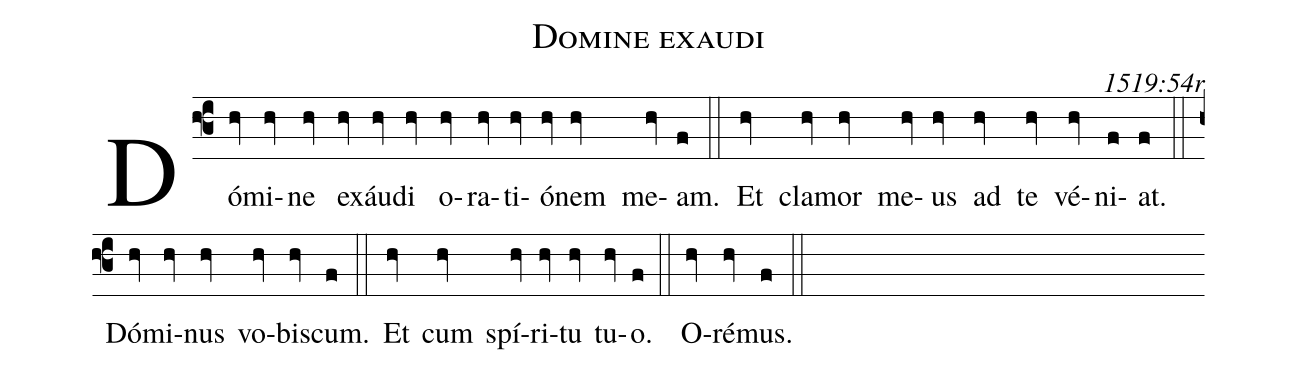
name: Domine exaudi;
commentary: 1519:54r;
%%
(f3) Dó(hv)mi(hv)ne(hv) ex(hv)áu(hv)di(hv) o(hv)ra(hv)ti(hv)ó(hv)nem(hv) me(hv)am.(f) (::)

Et(hv) cla(hv)mor(hv) me(hv)us(hv) ad(hv) te(hv) vé(hv)ni(f)at.(f) (::)

Dó(hv)mi(hv)nus(hv) vo(hv)bis(hv)cum.(f) (::)

Et(hv) cum(hv) spí(hv)ri(hv)tu(hv) tu(hv)o.(f) (::)

O(hv)ré(hv)mus.(f) (::)
